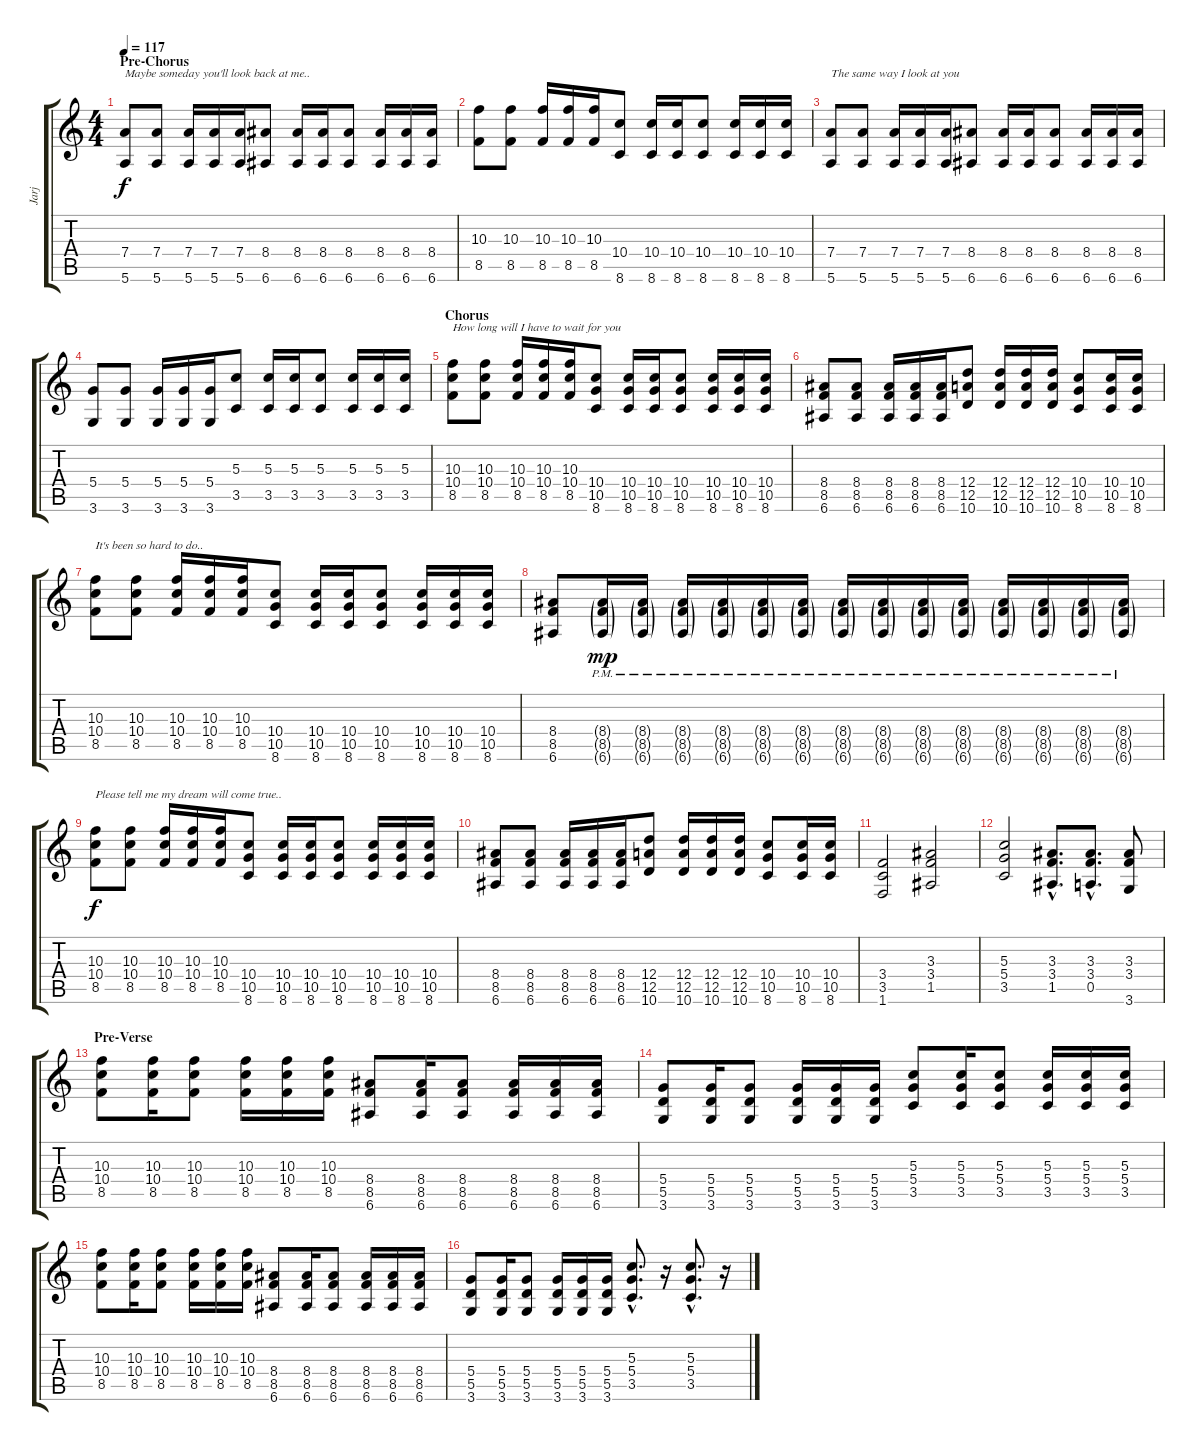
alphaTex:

\track ("Jarj" "Jarj") {instrument overdrivenguitar}
\staff {score tabs}
\tuning (E4 B3 G3 D3 A2 E2) {hide}
\ts (4 4)
\section ("" "Pre-Chorus")
\tempo 117
\clef g2
\ks c
(7.4 5.6).8{txt "Maybe someday you'll look back at me.." dy f volume 11} (7.4 5.6).8 (7.4 5.6).16 (7.4 5.6).16 (7.4 5.6).16 (8.4 6.6).8 (8.4 6.6).16 (8.4 6.6).16 (8.4 6.6).8 (8.4 6.6).16 (8.4 6.6).16 (8.4 6.6).16 |
(10.3 8.5).8 (10.3 8.5).8 (10.3 8.5).16 (10.3 8.5).16 (10.3 8.5).16 (10.4 8.6).8 (10.4 8.6).16 (10.4 8.6).16 (10.4 8.6).8 (10.4 8.6).16 (10.4 8.6).16 (10.4 8.6).16 |
(7.4 5.6).8{txt "The same way I look at you"} (7.4 5.6).8 (7.4 5.6).16 (7.4 5.6).16 (7.4 5.6).16 (8.4 6.6).8 (8.4 6.6).16 (8.4 6.6).16 (8.4 6.6).8 (8.4 6.6).16 (8.4 6.6).16 (8.4 6.6).16 |
(5.4 3.6).8 (5.4 3.6).8 (5.4 3.6).16 (5.4 3.6).16 (5.4 3.6).16 (5.3 3.5).8 (5.3 3.5).16 (5.3 3.5).16 (5.3 3.5).8 (5.3 3.5).16 (5.3 3.5).16 (5.3 3.5).16 |
\section ("" "Chorus")
(10.3 10.4 8.5).8{txt "How long will I have to wait for you" volume 9} (10.3 10.4 8.5).8 (10.3 10.4 8.5).16 (10.3 10.4 8.5).16 (10.3 10.4 8.5).16 (10.4 10.5 8.6).8 (10.4 10.5 8.6).16 (10.4 10.5 8.6).16 (10.4 10.5 8.6).8 (10.4 10.5 8.6).16 (10.4 10.5 8.6).16 (10.4 10.5 8.6).16 |
(8.4 8.5 6.6).8 (8.4 8.5 6.6).8 (8.4 8.5 6.6).16 (8.4 8.5 6.6).16 (8.4 8.5 6.6).16 (12.4 12.5 10.6).8 (12.4 12.5 10.6).16 (12.4 12.5 10.6).16 (12.4 12.5 10.6).16 (10.4 10.5 8.6).8 (10.4 10.5 8.6).16 (10.4 10.5 8.6).16 |
(10.3 10.4 8.5).8{txt "It's been so hard to do.."} (10.3 10.4 8.5).8 (10.3 10.4 8.5).16 (10.3 10.4 8.5).16 (10.3 10.4 8.5).16 (10.4 10.5 8.6).8 (10.4 10.5 8.6).16 (10.4 10.5 8.6).16 (10.4 10.5 8.6).8 (10.4 10.5 8.6).16 (10.4 10.5 8.6).16 (10.4 10.5 8.6).16 |
(8.4 8.5 6.6).8 (8.4{g pm} 8.5{g pm} 6.6{g pm}).16{dy mp} (8.4{g pm} 8.5{g pm} 6.6{g pm}).16 (8.4{g pm} 8.5{g pm} 6.6{g pm}).16 (8.4{g pm} 8.5{g pm} 6.6{g pm}).16 (8.4{g pm} 8.5{g pm} 6.6{g pm}).16 (8.4{g pm} 8.5{g pm} 6.6{g pm}).16 (8.4{g pm} 8.5{g pm} 6.6{g pm}).16 (8.4{g pm} 8.5{g pm} 6.6{g pm}).16 (8.4{g pm} 8.5{g pm} 6.6{g pm}).16 (8.4{g pm} 8.5{g pm} 6.6{g pm}).16 (8.4{g pm} 8.5{g pm} 6.6{g pm}).16 (8.4{g pm} 8.5{g pm} 6.6{g pm}).16 (8.4{g pm} 8.5{g pm} 6.6{g pm}).16 (8.4{g pm} 8.5{g pm} 6.6{g pm}).16 |
(10.3 10.4 8.5).8{txt "Please tell me my dream will come true.." dy f} (10.3 10.4 8.5).8 (10.3 10.4 8.5).16 (10.3 10.4 8.5).16 (10.3 10.4 8.5).16 (10.4 10.5 8.6).8 (10.4 10.5 8.6).16 (10.4 10.5 8.6).16 (10.4 10.5 8.6).8 (10.4 10.5 8.6).16 (10.4 10.5 8.6).16 (10.4 10.5 8.6).16 |
(8.4 8.5 6.6).8 (8.4 8.5 6.6).8 (8.4 8.5 6.6).16 (8.4 8.5 6.6).16 (8.4 8.5 6.6).16 (12.4 12.5 10.6).8 (12.4 12.5 10.6).16 (12.4 12.5 10.6).16 (12.4 12.5 10.6).16 (10.4 10.5 8.6).8 (10.4 10.5 8.6).16 (10.4 10.5 8.6).16 |
(3.4 3.5 1.6).2 (3.3 3.4 1.5).2 |
(5.3 5.4 3.5).2 (3.3{hac} 3.4{hac} 1.5{hac}).8{d} (3.3{hac} 3.4{hac} 0.5{hac}).8{d} (3.3 3.4 3.6).8 |
\section ("" "Pre-Verse")
(10.3 10.4 8.5).8 (10.3 10.4 8.5).16 (10.3 10.4 8.5).8 (10.3 10.4 8.5).16 (10.3 10.4 8.5).16 (10.3 10.4 8.5).16 (8.4 8.5 6.6).8 (8.4 8.5 6.6).16 (8.4 8.5 6.6).8 (8.4 8.5 6.6).16 (8.4 8.5 6.6).16 (8.4 8.5 6.6).16 |
(5.4 5.5 3.6).8 (5.4 5.5 3.6).16 (5.4 5.5 3.6).8 (5.4 5.5 3.6).16 (5.4 5.5 3.6).16 (5.4 5.5 3.6).16 (5.3 5.4 3.5).8 (5.3 5.4 3.5).16 (5.3 5.4 3.5).8 (5.3 5.4 3.5).16 (5.3 5.4 3.5).16 (5.3 5.4 3.5).16 |
(10.3 10.4 8.5).8 (10.3 10.4 8.5).16 (10.3 10.4 8.5).8 (10.3 10.4 8.5).16 (10.3 10.4 8.5).16 (10.3 10.4 8.5).16 (8.4 8.5 6.6).8 (8.4 8.5 6.6).16 (8.4 8.5 6.6).8 (8.4 8.5 6.6).16 (8.4 8.5 6.6).16 (8.4 8.5 6.6).16 |
(5.4 5.5 3.6).8 (5.4 5.5 3.6).16 (5.4 5.5 3.6).8 (5.4 5.5 3.6).16 (5.4 5.5 3.6).16 (5.4 5.5 3.6).16 (5.3{hac} 5.4{hac} 3.5{hac}).8{d} r.16 (5.3{hac} 5.4{hac} 3.5{hac}).8{d} r.16
